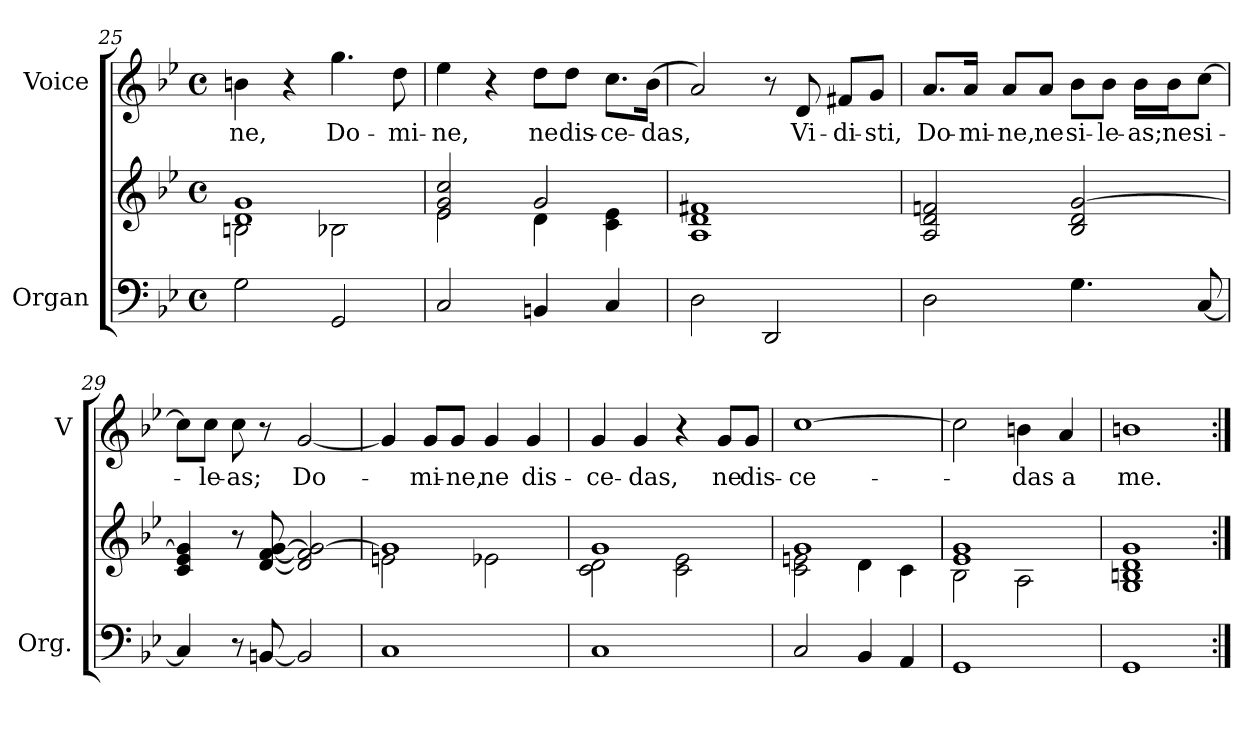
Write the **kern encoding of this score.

**kern	**kern	**kern	**text
*part2	*part2	*part1	*part1
*staff3	*staff2	*staff1	*staff1
*I"Organ	*	*I"Voice	*
*I'Org.	*	*I'V	*
*clefF4	*clefG2	*clefG2	*
*k[b-e-]	*k[b-e-]	*k[b-e-]	*
*B-:	*B-:	*B-:	*
*M4/4	*M4/4	*M4/4	*
*met(c)	*met(c)	*met(c)	*
=25	=25	=25	=25
*	*^	*	*
!	!	!	!	!LO:LY:b
2G\	1d 1g	2Bn\	4bn\	-ne,
.	.	.	4r	.
!	!	!	!	!LO:LY:b
2GG/	.	2B-X\	4.gg\	Do-
!	!	!	!	!LO:LY:b
.	.	.	8dd\	-mi-
=26	=26	=26	=26	=26
!	!	!	!	!LO:LY:b
2C/	2e-/ 2g/ 2cc/	2e-\	4ee-\	-ne,
.	.	.	4r	.
!	!	!	!	!LO:LY:b
4BBn/	2g/	4d\	8dd\L	ne
!	!	!	!	!LO:LY:b
.	.	.	8dd\J	dis-
!	!	!	!	!LO:LY:b
4C/	.	4c\ 4e-\	8.cc\L	-ce-
!	!	!	!	!LO:LY:b
.	.	.	(>16b-\Jk	-das,
*	*v	*v	*	*
=27	=27	=27	=27
2D\	1A 1d 1f#X	2a/)	.
2DD/	.	8r	.
!	!	!	!LO:LY:b
.	.	8d/	Vi-
!	!	!	!LO:LY:b
.	.	8f#X/L	-di-
!	!	!	!LO:LY:b
.	.	8g/J	-sti,
!!LO:LB:g=z
=28	=28	=28	=28
!	!	!	!LO:LY:b
2D\	2A/ 2d/ 2fni/	8.a/L	Do-
!	!	!	!LO:LY:b
.	.	16a/Jk	-mi-
!	!	!	!LO:LY:b
.	.	8a/L	-ne,
!	!	!	!LO:LY:b
.	.	8a/J	ne
!	!	!	!LO:LY:b
4.G\	2B-/ 2d/ [2g/	8b-\L	si-
!	!	!	!LO:LY:b
.	.	8b-\J	-le-
!	!	!	!LO:LY:b
.	.	16b-\LL	-as;
!	!	!	!LO:LY:b
.	.	16b-\J	ne
!	!	!	!LO:LY:b
[8C/	.	[8cc\J	si-
=29	=29	=29	=29
4C/]	4c/ 4e-/ 4g/]	8cc\L]	.
!	!	!	!LO:LY:b
.	.	8cc\J	-le-
!	!	!	!LO:LY:b
8r	8r	8cc\	-as;
[8BBn/	[8d/ [8f/ [8g/	8r	.
!	!	!	!LO:LY:b
2BB/]	2d/] 2f/] 2g/_	[2g/	Do-
=30	=30	=30	=30
*	*^	*	*
1C	1g]	2en\	4g/]	.
!	!	!	!	!LO:LY:b
.	.	.	8g/L	-mi-
!	!	!	!	!LO:LY:b
.	.	.	8g/J	-ne,
!	!	!	!	!LO:LY:b
.	.	2e-X\	4g/	ne
!	!	!	!	!LO:LY:b
.	.	.	4g/	dis-
=31	=31	=31	=31	=31
!	!	!	!	!LO:LY:b
1C	1g	2c\ 2d\	4g/	-ce-
!	!	!	!	!LO:LY:b
.	.	.	4g/	-das,
.	.	2c\ 2e-\	4r	.
!	!	!	!	!LO:LY:b
.	.	.	8g/L	ne
!	!	!	!	!LO:LY:b
.	.	.	8g/J	dis-
!!LO:LB:g=z
=32	=32	=32	=32	=32
!	!	!	!	!LO:LY:b
2C/	1g	2c\ 2en\	[1cc	-ce-
4BB-/	.	4d\	.	.
4AA/	.	4c\	.	.
=33	=33	=33	=33	=33
1GG	1e- 1g	2B-\	2cc\]	.
!	!	!	!	!LO:LY:b
.	.	2A\	4bn\	-das
!	!	!	!	!LO:LY:b
.	.	.	4a/	a
=34	=34	=34	=34	=34
!	!	!	!	!LO:LY:b
1GG	1Bn 1d 1g	1G	1bn	me.
*	*v	*v	*	*
=:|!	=:|!	=:|!	=:|!
*-	*-	*-	*-
